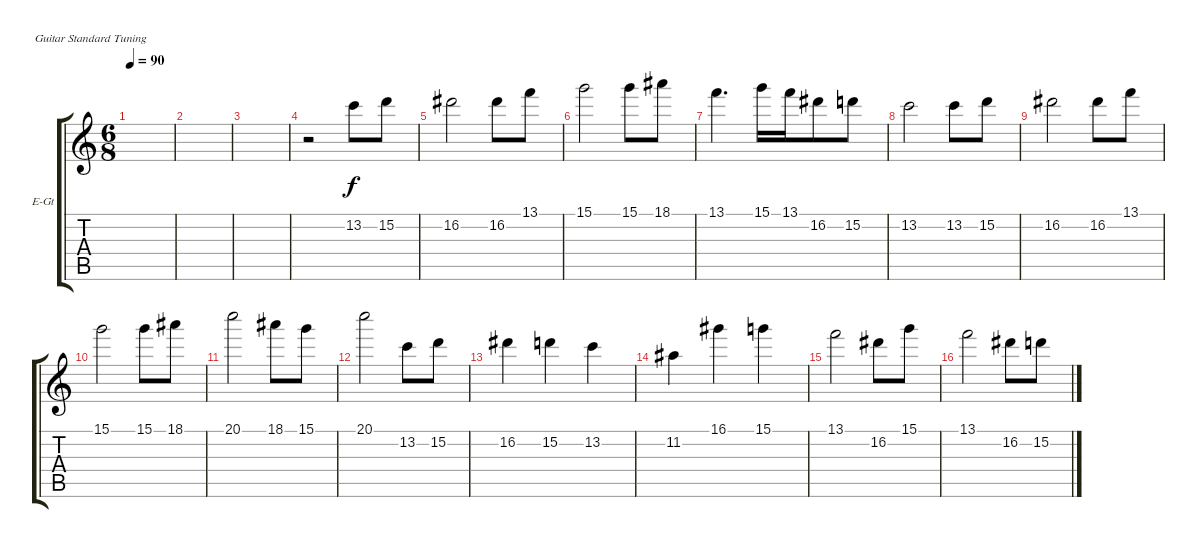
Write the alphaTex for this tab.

\defaultSystemsLayout 4
\bracketExtendMode groupsimilarinstruments
\firstSystemTrackNameOrientation horizontal
\otherSystemsTrackNameOrientation horizontal
\track ("Clean Guitar 1" "E-Gt") {instrument electricguitarclean}
\staff {score tabs}
\tuning (E4 B3 G3 D3 A2 E2)
\ts (6 8)
\tempo 90
\clef g2
\ks c
|
|
|
r.2 13.2.8 15.2.8 |
16.2.2 16.2.8 13.1.8 |
15.1.2 15.1.8 18.1.8 |
13.1.4{d} 15.1.16 13.1.16 16.2.8 15.2.8 |
13.2.2 13.2.8 15.2.8 |
16.2.2 16.2.8 13.1.8 |
15.1.2 15.1.8 18.1.8 |
20.1.2 18.1.8 15.1.8 |
20.1.2 13.2.8 15.2.8 |
16.2.4 15.2.4 13.2.4 |
11.2.4 16.1.4 15.1.4 |
13.1.2 16.2.8 15.1.8 |
13.1.2 16.2.8 15.2.8
